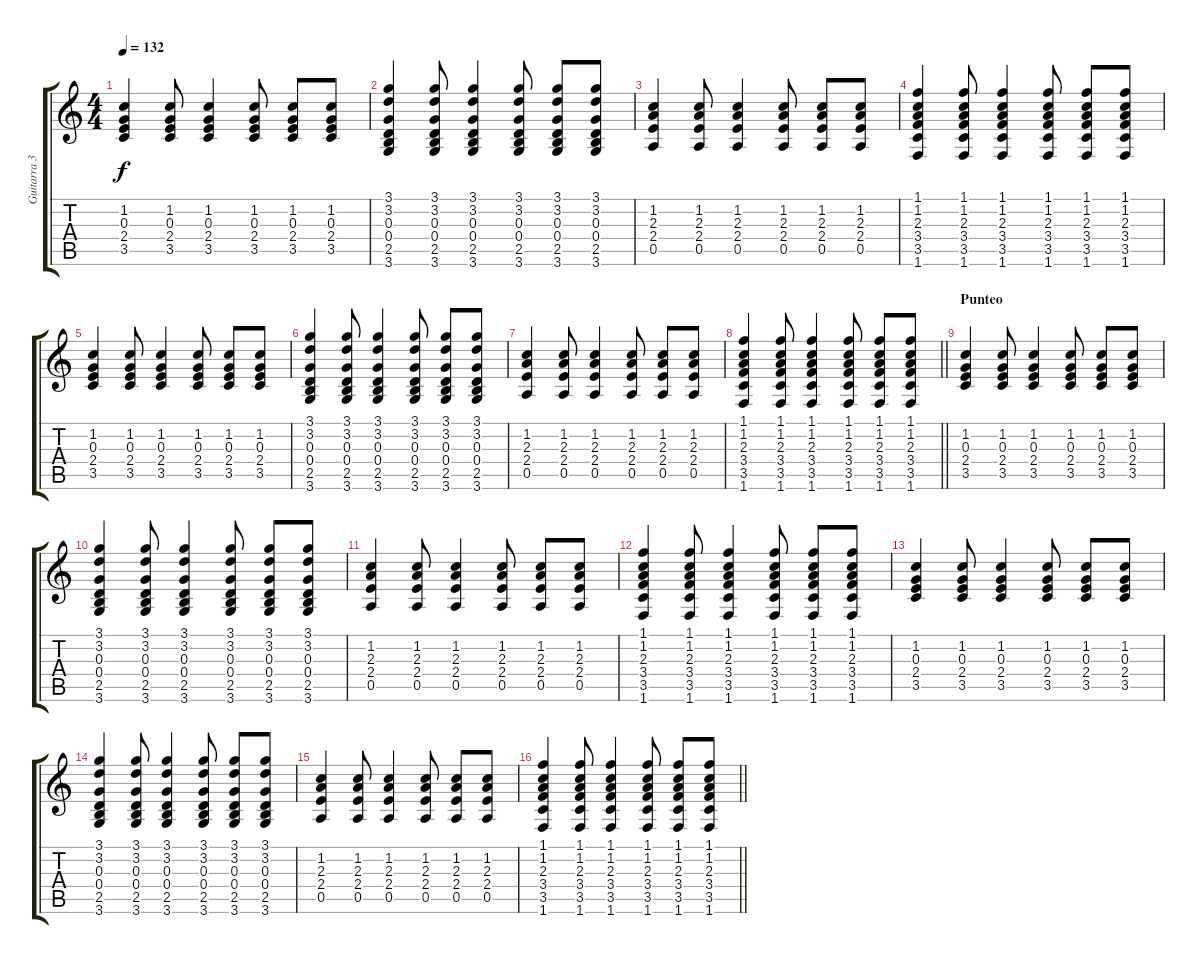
\track ("Guitarra 3" "Guitarra 3") {instrument acousticguitarnylon}
\staff {score tabs}
\tuning (E4 B3 G3 D3 A2 E2) {hide}
\ts (4 4)
\section ("" "")
\tempo 132
\clef g2
\ks c
(1.2 0.3 2.4 3.5).4{dy f volume 16} (1.2 0.3 2.4 3.5).8 (1.2 0.3 2.4 3.5).4 (1.2 0.3 2.4 3.5).8 (1.2 0.3 2.4 3.5).8 (1.2 0.3 2.4 3.5).8 |
(3.1 3.2 0.3 0.4 2.5 3.6).4 (3.1 3.2 0.3 0.4 2.5 3.6).8 (3.1 3.2 0.3 0.4 2.5 3.6).4 (3.1 3.2 0.3 0.4 2.5 3.6).8 (3.1 3.2 0.3 0.4 2.5 3.6).8 (3.1 3.2 0.3 0.4 2.5 3.6).8 |
(1.2 2.3 2.4 0.5).4 (1.2 2.3 2.4 0.5).8 (1.2 2.3 2.4 0.5).4 (1.2 2.3 2.4 0.5).8 (1.2 2.3 2.4 0.5).8 (1.2 2.3 2.4 0.5).8 |
(1.1 1.2 2.3 3.4 3.5 1.6).4 (1.1 1.2 2.3 3.4 3.5 1.6).8 (1.1 1.2 2.3 3.4 3.5 1.6).4 (1.1 1.2 2.3 3.4 3.5 1.6).8 (1.1 1.2 2.3 3.4 3.5 1.6).8 (1.1 1.2 2.3 3.4 3.5 1.6).8 |
(1.2 0.3 2.4 3.5).4 (1.2 0.3 2.4 3.5).8 (1.2 0.3 2.4 3.5).4 (1.2 0.3 2.4 3.5).8 (1.2 0.3 2.4 3.5).8 (1.2 0.3 2.4 3.5).8 |
(3.1 3.2 0.3 0.4 2.5 3.6).4 (3.1 3.2 0.3 0.4 2.5 3.6).8 (3.1 3.2 0.3 0.4 2.5 3.6).4 (3.1 3.2 0.3 0.4 2.5 3.6).8 (3.1 3.2 0.3 0.4 2.5 3.6).8 (3.1 3.2 0.3 0.4 2.5 3.6).8 |
(1.2 2.3 2.4 0.5).4 (1.2 2.3 2.4 0.5).8 (1.2 2.3 2.4 0.5).4 (1.2 2.3 2.4 0.5).8 (1.2 2.3 2.4 0.5).8 (1.2 2.3 2.4 0.5).8 |
\barLineRight lightlight
(1.1 1.2 2.3 3.4 3.5 1.6).4 (1.1 1.2 2.3 3.4 3.5 1.6).8 (1.1 1.2 2.3 3.4 3.5 1.6).4 (1.1 1.2 2.3 3.4 3.5 1.6).8 (1.1 1.2 2.3 3.4 3.5 1.6).8 (1.1 1.2 2.3 3.4 3.5 1.6).8 |
\section ("" "Punteo")
(1.2 0.3 2.4 3.5).4{volume 16} (1.2 0.3 2.4 3.5).8 (1.2 0.3 2.4 3.5).4 (1.2 0.3 2.4 3.5).8 (1.2 0.3 2.4 3.5).8 (1.2 0.3 2.4 3.5).8 |
(3.1 3.2 0.3 0.4 2.5 3.6).4 (3.1 3.2 0.3 0.4 2.5 3.6).8 (3.1 3.2 0.3 0.4 2.5 3.6).4 (3.1 3.2 0.3 0.4 2.5 3.6).8 (3.1 3.2 0.3 0.4 2.5 3.6).8 (3.1 3.2 0.3 0.4 2.5 3.6).8 |
(1.2 2.3 2.4 0.5).4 (1.2 2.3 2.4 0.5).8 (1.2 2.3 2.4 0.5).4 (1.2 2.3 2.4 0.5).8 (1.2 2.3 2.4 0.5).8 (1.2 2.3 2.4 0.5).8 |
(1.1 1.2 2.3 3.4 3.5 1.6).4 (1.1 1.2 2.3 3.4 3.5 1.6).8 (1.1 1.2 2.3 3.4 3.5 1.6).4 (1.1 1.2 2.3 3.4 3.5 1.6).8 (1.1 1.2 2.3 3.4 3.5 1.6).8 (1.1 1.2 2.3 3.4 3.5 1.6).8 |
(1.2 0.3 2.4 3.5).4 (1.2 0.3 2.4 3.5).8 (1.2 0.3 2.4 3.5).4 (1.2 0.3 2.4 3.5).8 (1.2 0.3 2.4 3.5).8 (1.2 0.3 2.4 3.5).8 |
(3.1 3.2 0.3 0.4 2.5 3.6).4 (3.1 3.2 0.3 0.4 2.5 3.6).8 (3.1 3.2 0.3 0.4 2.5 3.6).4 (3.1 3.2 0.3 0.4 2.5 3.6).8 (3.1 3.2 0.3 0.4 2.5 3.6).8 (3.1 3.2 0.3 0.4 2.5 3.6).8 |
(1.2 2.3 2.4 0.5).4 (1.2 2.3 2.4 0.5).8 (1.2 2.3 2.4 0.5).4 (1.2 2.3 2.4 0.5).8 (1.2 2.3 2.4 0.5).8 (1.2 2.3 2.4 0.5).8 |
\barLineRight lightlight
(1.1 1.2 2.3 3.4 3.5 1.6).4 (1.1 1.2 2.3 3.4 3.5 1.6).8 (1.1 1.2 2.3 3.4 3.5 1.6).4 (1.1 1.2 2.3 3.4 3.5 1.6).8 (1.1 1.2 2.3 3.4 3.5 1.6).8 (1.1 1.2 2.3 3.4 3.5 1.6).8
